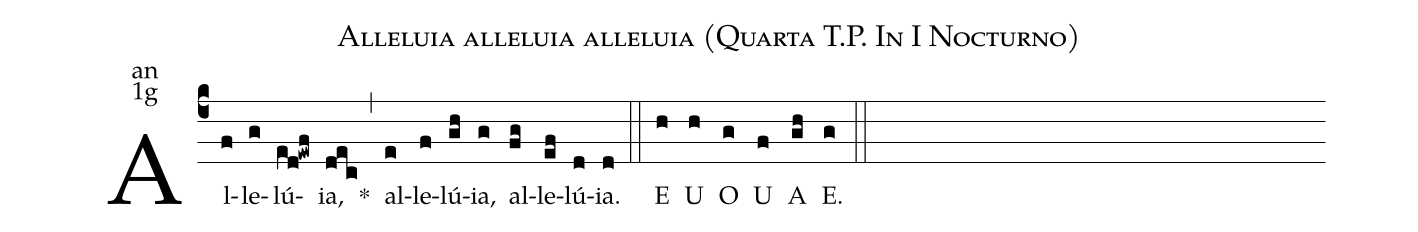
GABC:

name:Alleluia alleluia alleluia (Quarta T.P. In I Nocturno);
office-part:an;
mode:1g;
%%
(c4) Al(f)le(g)lú(ed!ewf)ia,(dec) <sp>*</sp>(,) al(e)le(f)lú(gh)ia,(g) al(fg)le(ef)lú(d)ia.(d) (::)
<eu>E(h) U(h) O(g) U(f) A(gh) E.(g) </eu>(::)
